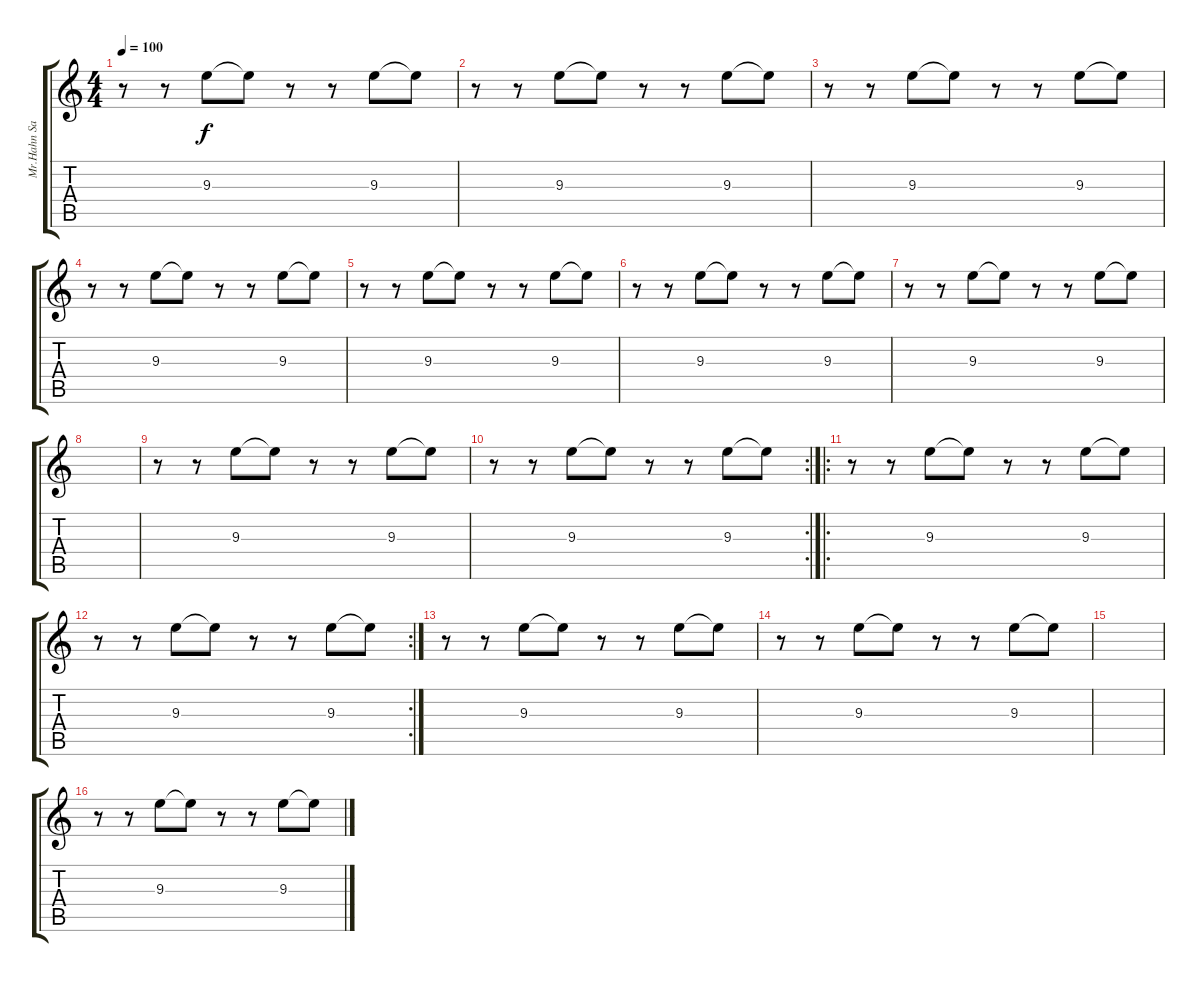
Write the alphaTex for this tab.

\track ("Mr.Hahn Sampler2" "Mr.Hahn Sa") {instrument distortionguitar}
\staff {score tabs}
\tuning (E4 B3 G3 D3 A2 E2) {hide}
\ts (4 4)
\tempo 100
\clef g2
\ks c
r.8{dy mp volume 8 instrument tinklebell} r.8 9.3.8{dy f} 9.3{t}.8 r.8 r.8 9.3.8 9.3{t}.8 |
r.8{volume 8 instrument tinklebell} r.8 9.3.8 9.3{t}.8 r.8 r.8 9.3.8 9.3{t}.8 |
r.8{volume 8 instrument tinklebell} r.8 9.3.8 9.3{t}.8 r.8 r.8 9.3.8 9.3{t}.8 |
r.8{volume 8 instrument tinklebell} r.8 9.3.8 9.3{t}.8 r.8 r.8 9.3.8 9.3{t}.8 |
r.8{volume 8 instrument tinklebell} r.8 9.3.8 9.3{t}.8 r.8 r.8 9.3.8 9.3{t}.8 |
r.8{volume 8 instrument tinklebell} r.8 9.3.8 9.3{t}.8 r.8 r.8 9.3.8 9.3{t}.8 |
r.8{volume 8 instrument tinklebell} r.8 9.3.8 9.3{t}.8 r.8 r.8 9.3.8 9.3{t}.8 |
|
r.8{volume 8 instrument tinklebell} r.8 9.3.8 9.3{t}.8 r.8 r.8 9.3.8 9.3{t}.8 |
\rc 2
r.8{volume 8 instrument tinklebell} r.8 9.3.8 9.3{t}.8 r.8 r.8 9.3.8 9.3{t}.8 |
\ro
r.8{volume 8 instrument tinklebell} r.8 9.3.8 9.3{t}.8 r.8 r.8 9.3.8 9.3{t}.8 |
\rc 2
r.8{volume 8 instrument tinklebell} r.8 9.3.8 9.3{t}.8 r.8 r.8 9.3.8 9.3{t}.8 |
r.8{volume 8 instrument tinklebell} r.8 9.3.8 9.3{t}.8 r.8 r.8 9.3.8 9.3{t}.8 |
r.8{volume 8 instrument tinklebell} r.8 9.3.8 9.3{t}.8 r.8 r.8 9.3.8 9.3{t}.8 |
|
r.8{volume 8 instrument tinklebell} r.8 9.3.8 9.3{t}.8 r.8 r.8 9.3.8 9.3{t}.8
